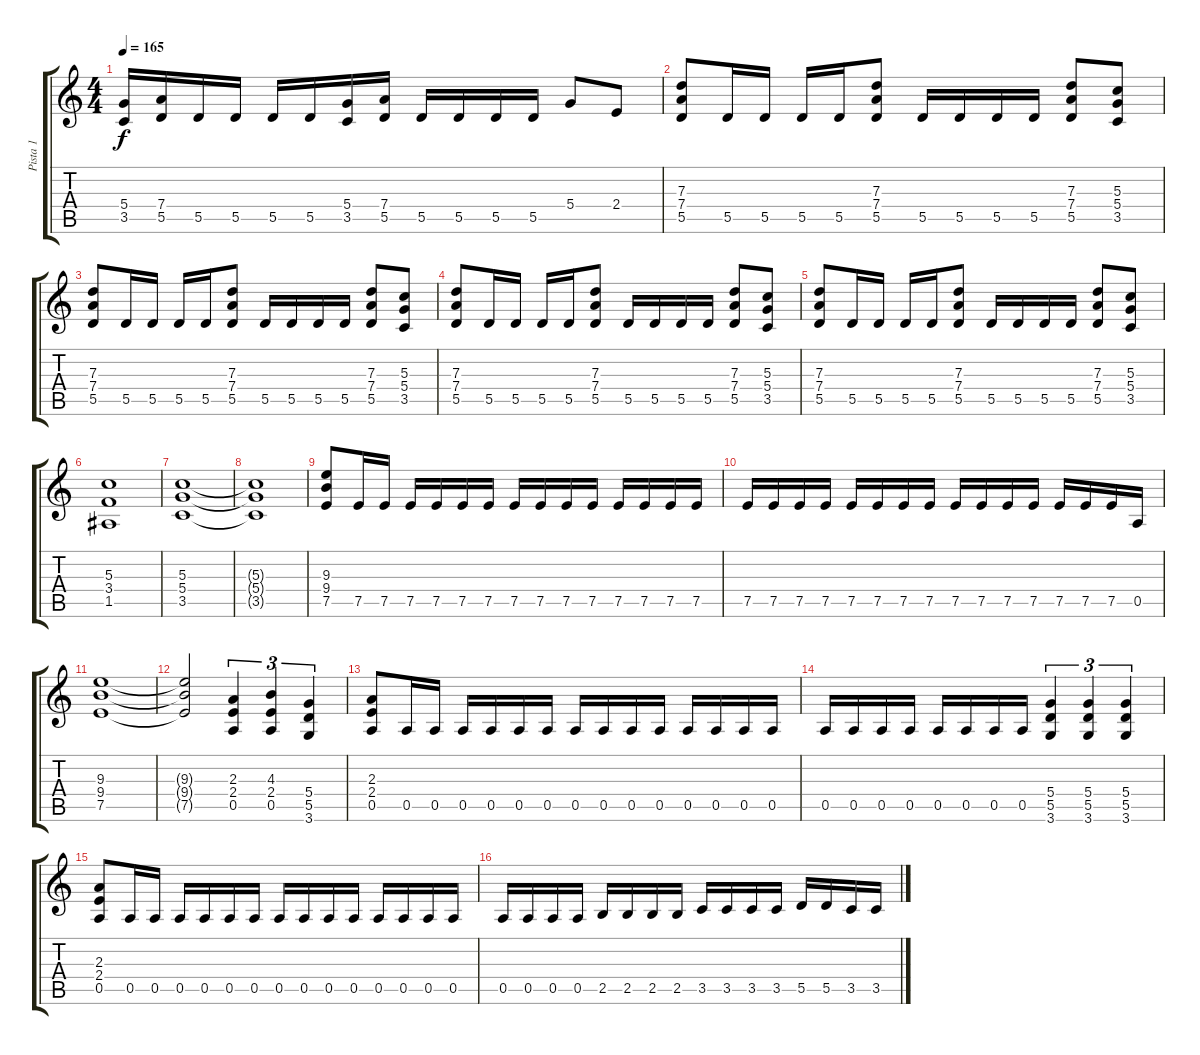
\track ("Pista 1" "Pista 1") {instrument distortionguitar}
\staff {score tabs}
\tuning (E4 B3 G3 D3 A2 E2) {hide}
\ts (4 4)
\tempo 165
\clef g2
\ks c
(5.4 3.5).16{dy f} (7.4 5.5).16 5.5.16 5.5.16 5.5.16 5.5.16 (5.4 3.5).16 (7.4 5.5).16 5.5.16 5.5.16 5.5.16 5.5.16 5.4.8 2.4.8 |
(7.3 7.4 5.5).8 5.5.16 5.5.16 5.5.16 5.5.16 (7.3 7.4 5.5).8 5.5.16 5.5.16 5.5.16 5.5.16 (7.3 7.4 5.5).8 (5.3 5.4 3.5).8 |
(7.3 7.4 5.5).8 5.5.16 5.5.16 5.5.16 5.5.16 (7.3 7.4 5.5).8 5.5.16 5.5.16 5.5.16 5.5.16 (7.3 7.4 5.5).8 (5.3 5.4 3.5).8 |
(7.3 7.4 5.5).8 5.5.16 5.5.16 5.5.16 5.5.16 (7.3 7.4 5.5).8 5.5.16 5.5.16 5.5.16 5.5.16 (7.3 7.4 5.5).8 (5.3 5.4 3.5).8 |
(7.3 7.4 5.5).8 5.5.16 5.5.16 5.5.16 5.5.16 (7.3 7.4 5.5).8 5.5.16 5.5.16 5.5.16 5.5.16 (7.3 7.4 5.5).8 (5.3 5.4 3.5).8 |
(5.3 3.4 1.5).1 |
(5.3 5.4 3.5).1 |
(5.3{t} 5.4{t} 3.5{t}).1 |
(9.3 9.4 7.5).8 7.5.16 7.5.16 7.5.16 7.5.16 7.5.16 7.5.16 7.5.16 7.5.16 7.5.16 7.5.16 7.5.16 7.5.16 7.5.16 7.5.16 |
7.5.16 7.5.16 7.5.16 7.5.16 7.5.16 7.5.16 7.5.16 7.5.16 7.5.16 7.5.16 7.5.16 7.5.16 7.5.16 7.5.16 7.5.16 0.5.16 |
(9.3 9.4 7.5).1 |
(9.3{t} 9.4{t} 7.5{t}).2 (2.3 2.4 0.5).4{tu (3 2)} (4.3 2.4 0.5).4{tu (3 2)} (5.4 5.5 3.6).4{tu (3 2)} |
(2.3 2.4 0.5).8 0.5.16 0.5.16 0.5.16 0.5.16 0.5.16 0.5.16 0.5.16 0.5.16 0.5.16 0.5.16 0.5.16 0.5.16 0.5.16 0.5.16 |
0.5.16 0.5.16 0.5.16 0.5.16 0.5.16 0.5.16 0.5.16 0.5.16 (5.4 5.5 3.6).4{tu (3 2)} (5.4 5.5 3.6).4{tu (3 2)} (5.4 5.5 3.6).4{tu (3 2)} |
(2.3 2.4 0.5).8 0.5.16 0.5.16 0.5.16 0.5.16 0.5.16 0.5.16 0.5.16 0.5.16 0.5.16 0.5.16 0.5.16 0.5.16 0.5.16 0.5.16 |
0.5.16 0.5.16 0.5.16 0.5.16 2.5.16 2.5.16 2.5.16 2.5.16 3.5.16 3.5.16 3.5.16 3.5.16 5.5.16 5.5.16 3.5.16 3.5.16
